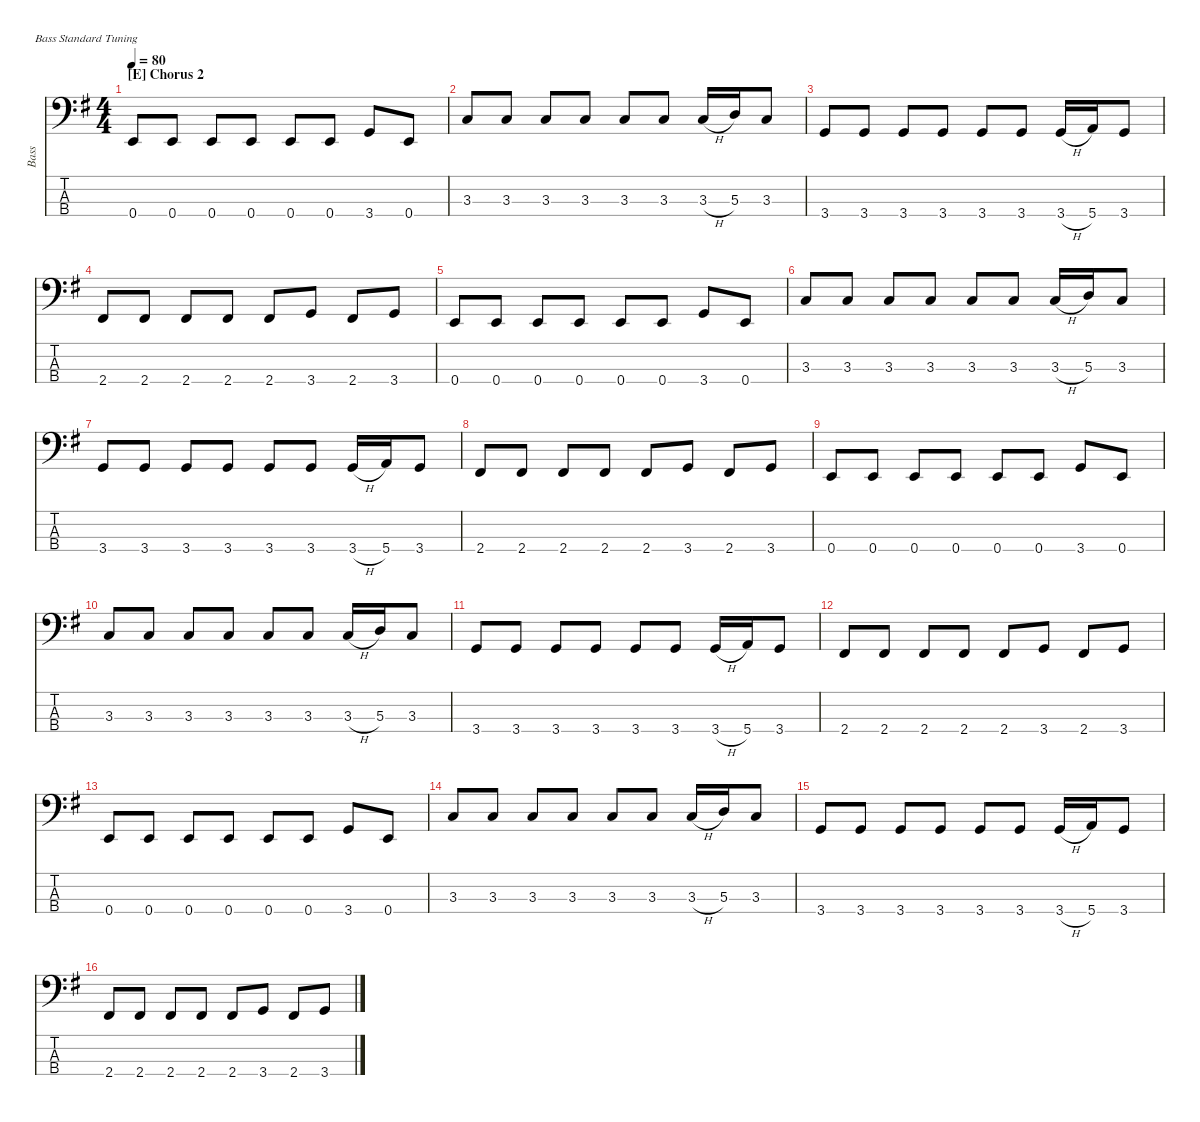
\hideDynamics
\bracketExtendMode nobrackets
\otherSystemsTrackNameOrientation horizontal
\track ("Bass" "Bass") {defaultSystemsLayout 8 multiBarRest instrument electricbassfinger}
\staff {score tabs}
\tuning (G2 D2 A1 E1)
\ts (4 4)
\section ("E" "Chorus 2")
\tempo 80
\clef f4
\ks g
0.4{acc forcenatural}.8{dy f beam Up} 0.4{acc forcenatural}.8{beam Up} 0.4{acc forcenatural}.8{beam Up} 0.4{acc forcenatural}.8{beam Up} 0.4{acc forcenatural}.8{beam Up} 0.4{acc forcenatural}.8{beam Up} 3.4{acc forcenatural}.8{beam Up} 0.4{acc forcenatural}.8{beam Up} |
3.3{acc forcenatural}.8{beam Up} 3.3{acc forcenatural}.8{beam Up} 3.3{acc forcenatural}.8{beam Up} 3.3{acc forcenatural}.8{beam Up} 3.3{acc forcenatural}.8{beam Up} 3.3{acc forcenatural}.8{beam Up} 3.3{h acc forcenatural}.16{beam Up} 5.3{acc forcenatural}.16{beam Up} 3.3{acc forcenatural}.8{beam Up} |
3.4{acc forcenatural}.8{beam Up} 3.4{acc forcenatural}.8{beam Up} 3.4{acc forcenatural}.8{beam Up} 3.4{acc forcenatural}.8{beam Up} 3.4{acc forcenatural}.8{beam Up} 3.4{acc forcenatural}.8{beam Up} 3.4{h acc forcenatural}.16{beam Up} 5.4{acc forcenatural}.16{beam Up} 3.4{acc forcenatural}.8{beam Up} |
2.4{acc #}.8{beam Up} 2.4{acc #}.8{beam Up} 2.4{acc #}.8{beam Up} 2.4{acc #}.8{beam Up} 2.4{acc #}.8{beam Up} 3.4{acc forcenatural}.8{beam Up} 2.4{acc #}.8{beam Up} 3.4{acc forcenatural}.8{beam Up} |
0.4{acc forcenatural}.8{beam Up} 0.4{acc forcenatural}.8{beam Up} 0.4{acc forcenatural}.8{beam Up} 0.4{acc forcenatural}.8{beam Up} 0.4{acc forcenatural}.8{beam Up} 0.4{acc forcenatural}.8{beam Up} 3.4{acc forcenatural}.8{beam Up} 0.4{acc forcenatural}.8{beam Up} |
3.3{acc forcenatural}.8{beam Up} 3.3{acc forcenatural}.8{beam Up} 3.3{acc forcenatural}.8{beam Up} 3.3{acc forcenatural}.8{beam Up} 3.3{acc forcenatural}.8{beam Up} 3.3{acc forcenatural}.8{beam Up} 3.3{h acc forcenatural}.16{beam Up} 5.3{acc forcenatural}.16{beam Up} 3.3{acc forcenatural}.8{beam Up} |
3.4{acc forcenatural}.8{beam Up} 3.4{acc forcenatural}.8{beam Up} 3.4{acc forcenatural}.8{beam Up} 3.4{acc forcenatural}.8{beam Up} 3.4{acc forcenatural}.8{beam Up} 3.4{acc forcenatural}.8{beam Up} 3.4{h acc forcenatural}.16{beam Up} 5.4{acc forcenatural}.16{beam Up} 3.4{acc forcenatural}.8{beam Up} |
2.4{acc #}.8{beam Up} 2.4{acc #}.8{beam Up} 2.4{acc #}.8{beam Up} 2.4{acc #}.8{beam Up} 2.4{acc #}.8{beam Up} 3.4{acc forcenatural}.8{beam Up} 2.4{acc #}.8{beam Up} 3.4{acc forcenatural}.8{beam Up} |
0.4{acc forcenatural}.8{beam Up} 0.4{acc forcenatural}.8{beam Up} 0.4{acc forcenatural}.8{beam Up} 0.4{acc forcenatural}.8{beam Up} 0.4{acc forcenatural}.8{beam Up} 0.4{acc forcenatural}.8{beam Up} 3.4{acc forcenatural}.8{beam Up} 0.4{acc forcenatural}.8{beam Up} |
3.3{acc forcenatural}.8{beam Up} 3.3{acc forcenatural}.8{beam Up} 3.3{acc forcenatural}.8{beam Up} 3.3{acc forcenatural}.8{beam Up} 3.3{acc forcenatural}.8{beam Up} 3.3{acc forcenatural}.8{beam Up} 3.3{h acc forcenatural}.16{beam Up} 5.3{acc forcenatural}.16{beam Up} 3.3{acc forcenatural}.8{beam Up} |
3.4{acc forcenatural}.8{beam Up} 3.4{acc forcenatural}.8{beam Up} 3.4{acc forcenatural}.8{beam Up} 3.4{acc forcenatural}.8{beam Up} 3.4{acc forcenatural}.8{beam Up} 3.4{acc forcenatural}.8{beam Up} 3.4{h acc forcenatural}.16{beam Up} 5.4{acc forcenatural}.16{beam Up} 3.4{acc forcenatural}.8{beam Up} |
2.4{acc #}.8{beam Up} 2.4{acc #}.8{beam Up} 2.4{acc #}.8{beam Up} 2.4{acc #}.8{beam Up} 2.4{acc #}.8{beam Up} 3.4{acc forcenatural}.8{beam Up} 2.4{acc #}.8{beam Up} 3.4{acc forcenatural}.8{beam Up} |
0.4{acc forcenatural}.8{beam Up} 0.4{acc forcenatural}.8{beam Up} 0.4{acc forcenatural}.8{beam Up} 0.4{acc forcenatural}.8{beam Up} 0.4{acc forcenatural}.8{beam Up} 0.4{acc forcenatural}.8{beam Up} 3.4{acc forcenatural}.8{beam Up} 0.4{acc forcenatural}.8{beam Up} |
3.3{acc forcenatural}.8{beam Up} 3.3{acc forcenatural}.8{beam Up} 3.3{acc forcenatural}.8{beam Up} 3.3{acc forcenatural}.8{beam Up} 3.3{acc forcenatural}.8{beam Up} 3.3{acc forcenatural}.8{beam Up} 3.3{h acc forcenatural}.16{beam Up} 5.3{acc forcenatural}.16{beam Up} 3.3{acc forcenatural}.8{beam Up} |
3.4{acc forcenatural}.8{beam Up} 3.4{acc forcenatural}.8{beam Up} 3.4{acc forcenatural}.8{beam Up} 3.4{acc forcenatural}.8{beam Up} 3.4{acc forcenatural}.8{beam Up} 3.4{acc forcenatural}.8{beam Up} 3.4{h acc forcenatural}.16{beam Up} 5.4{acc forcenatural}.16{beam Up} 3.4{acc forcenatural}.8{beam Up} |
2.4{acc #}.8{beam Up} 2.4{acc #}.8{beam Up} 2.4{acc #}.8{beam Up} 2.4{acc #}.8{beam Up} 2.4{acc #}.8{beam Up} 3.4{acc forcenatural}.8{beam Up} 2.4{acc #}.8{beam Up} 3.4{acc forcenatural}.8{beam Up}
